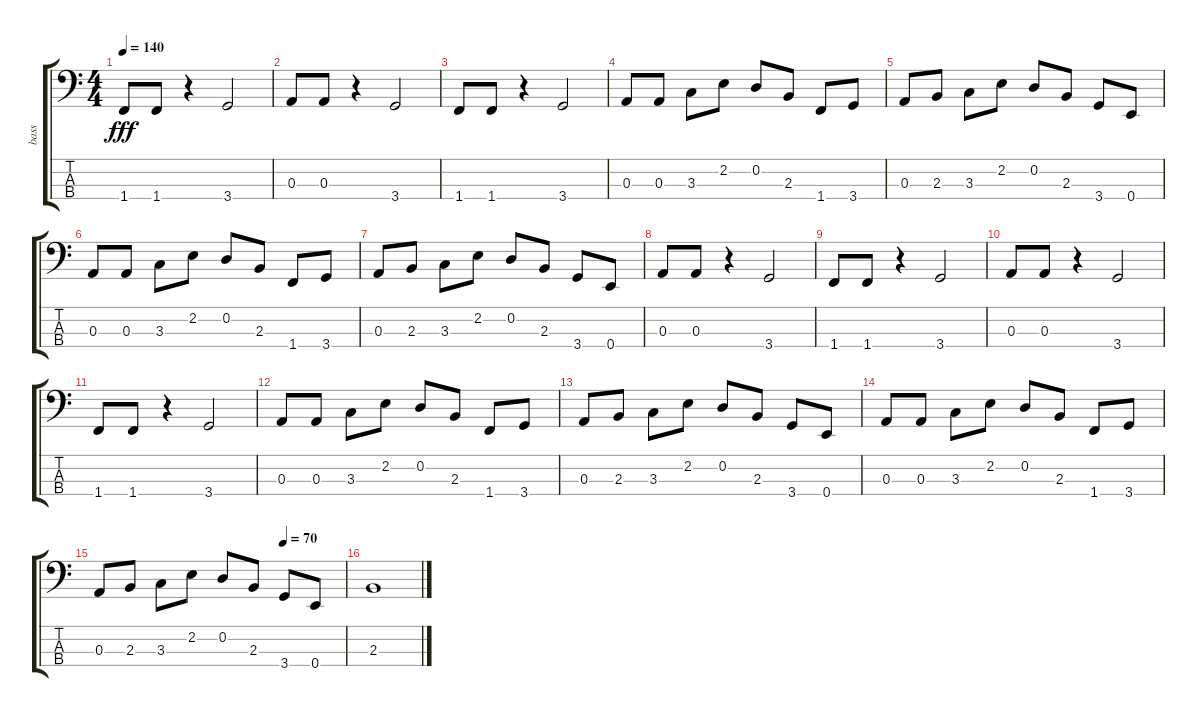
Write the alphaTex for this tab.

\track ("bass" "bass") {instrument electricbassfinger}
\staff {score tabs}
\tuning (G2 D2 A1 E1) {hide}
\ts (4 4)
\tempo 140
\clef f4
\ks c
1.4.8{dy fff} 1.4.8 r.4 3.4.2 |
0.3.8 0.3.8 r.4 3.4.2 |
1.4.8 1.4.8 r.4 3.4.2 |
0.3.8 0.3.8 3.3.8 2.2.8 0.2.8 2.3.8 1.4.8 3.4.8 |
0.3.8 2.3.8 3.3.8 2.2.8 0.2.8 2.3.8 3.4.8 0.4.8 |
0.3.8 0.3.8 3.3.8 2.2.8 0.2.8 2.3.8 1.4.8 3.4.8 |
0.3.8 2.3.8 3.3.8 2.2.8 0.2.8 2.3.8 3.4.8 0.4.8 |
0.3.8 0.3.8 r.4 3.4.2 |
1.4.8 1.4.8 r.4 3.4.2 |
0.3.8 0.3.8 r.4 3.4.2 |
1.4.8 1.4.8 r.4 3.4.2 |
0.3.8 0.3.8 3.3.8 2.2.8 0.2.8 2.3.8 1.4.8 3.4.8 |
0.3.8 2.3.8 3.3.8 2.2.8 0.2.8 2.3.8 3.4.8 0.4.8 |
0.3.8 0.3.8 3.3.8 2.2.8 0.2.8 2.3.8 1.4.8 3.4.8 |
\tempo (70 0.75)
0.3.8 2.3.8 3.3.8 2.2.8 0.2.8 2.3.8 3.4.8 0.4.8 |
2.3.1
